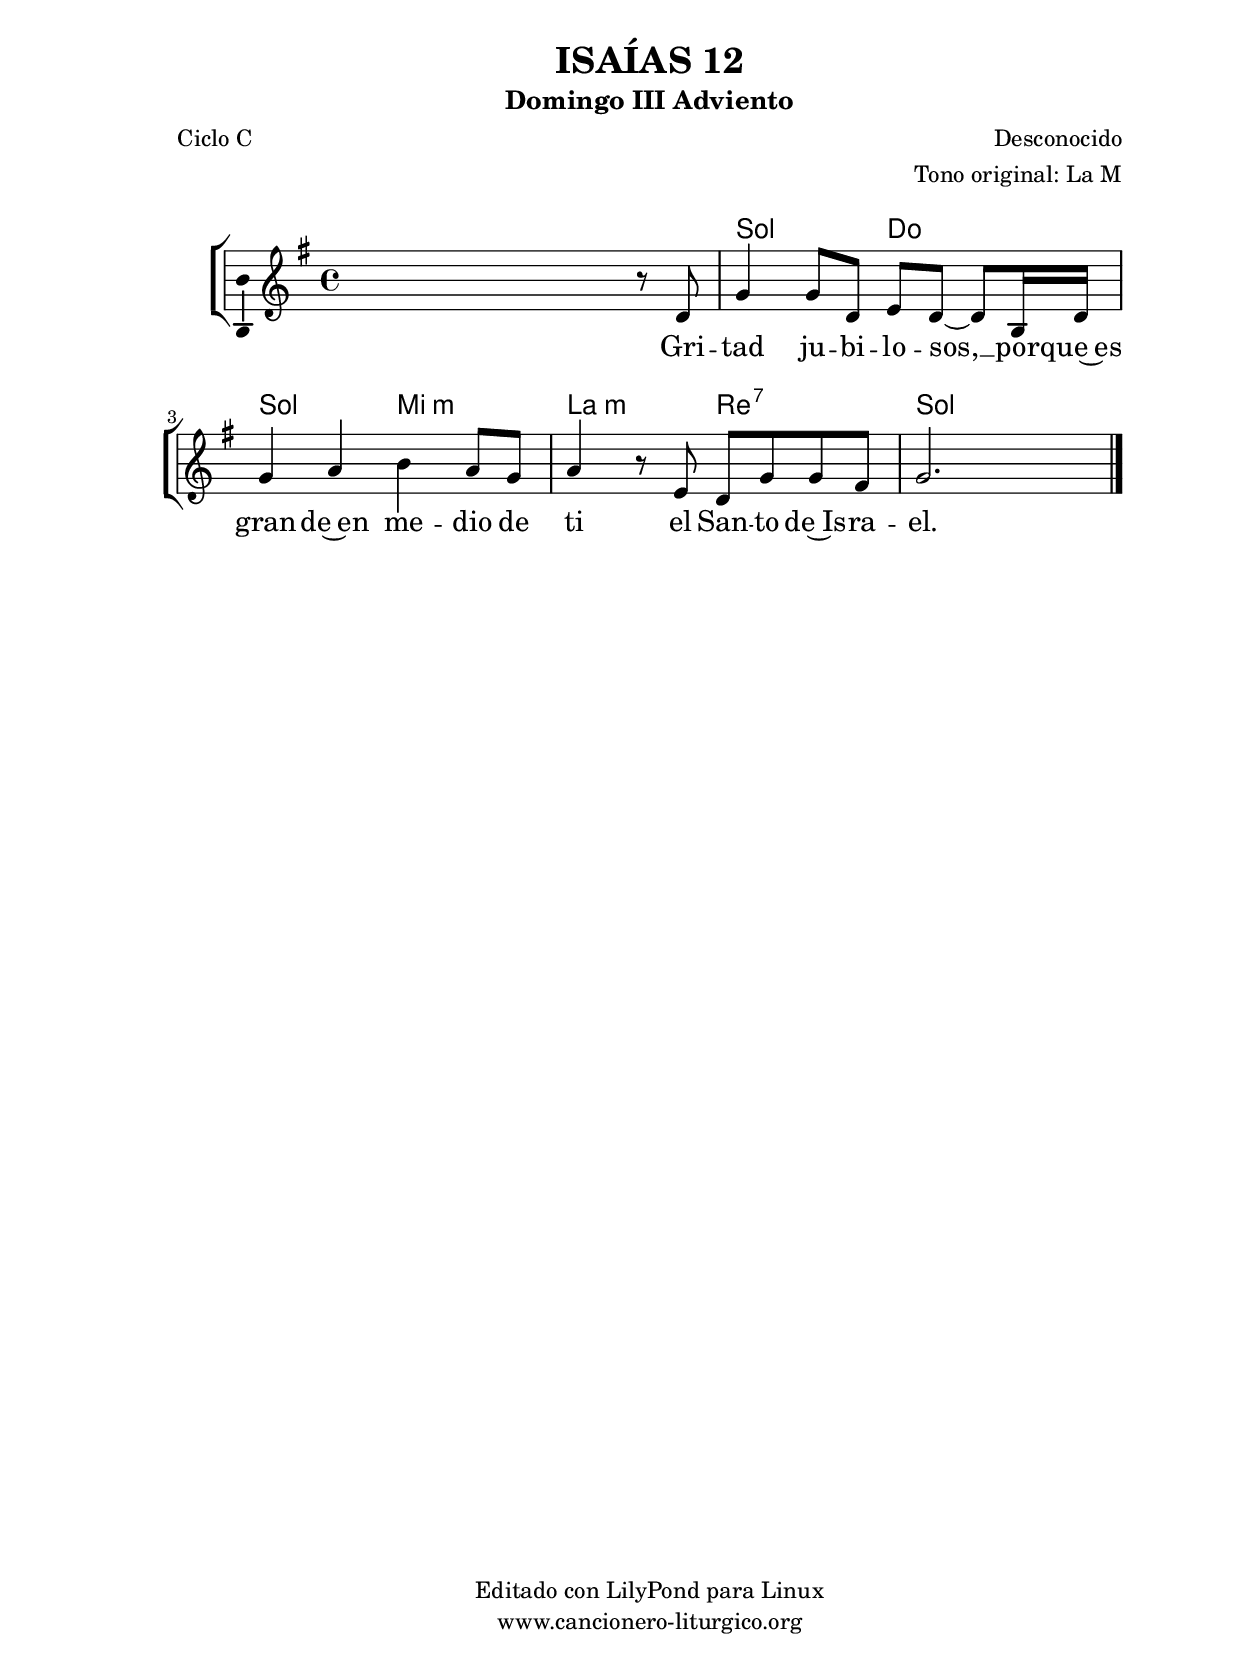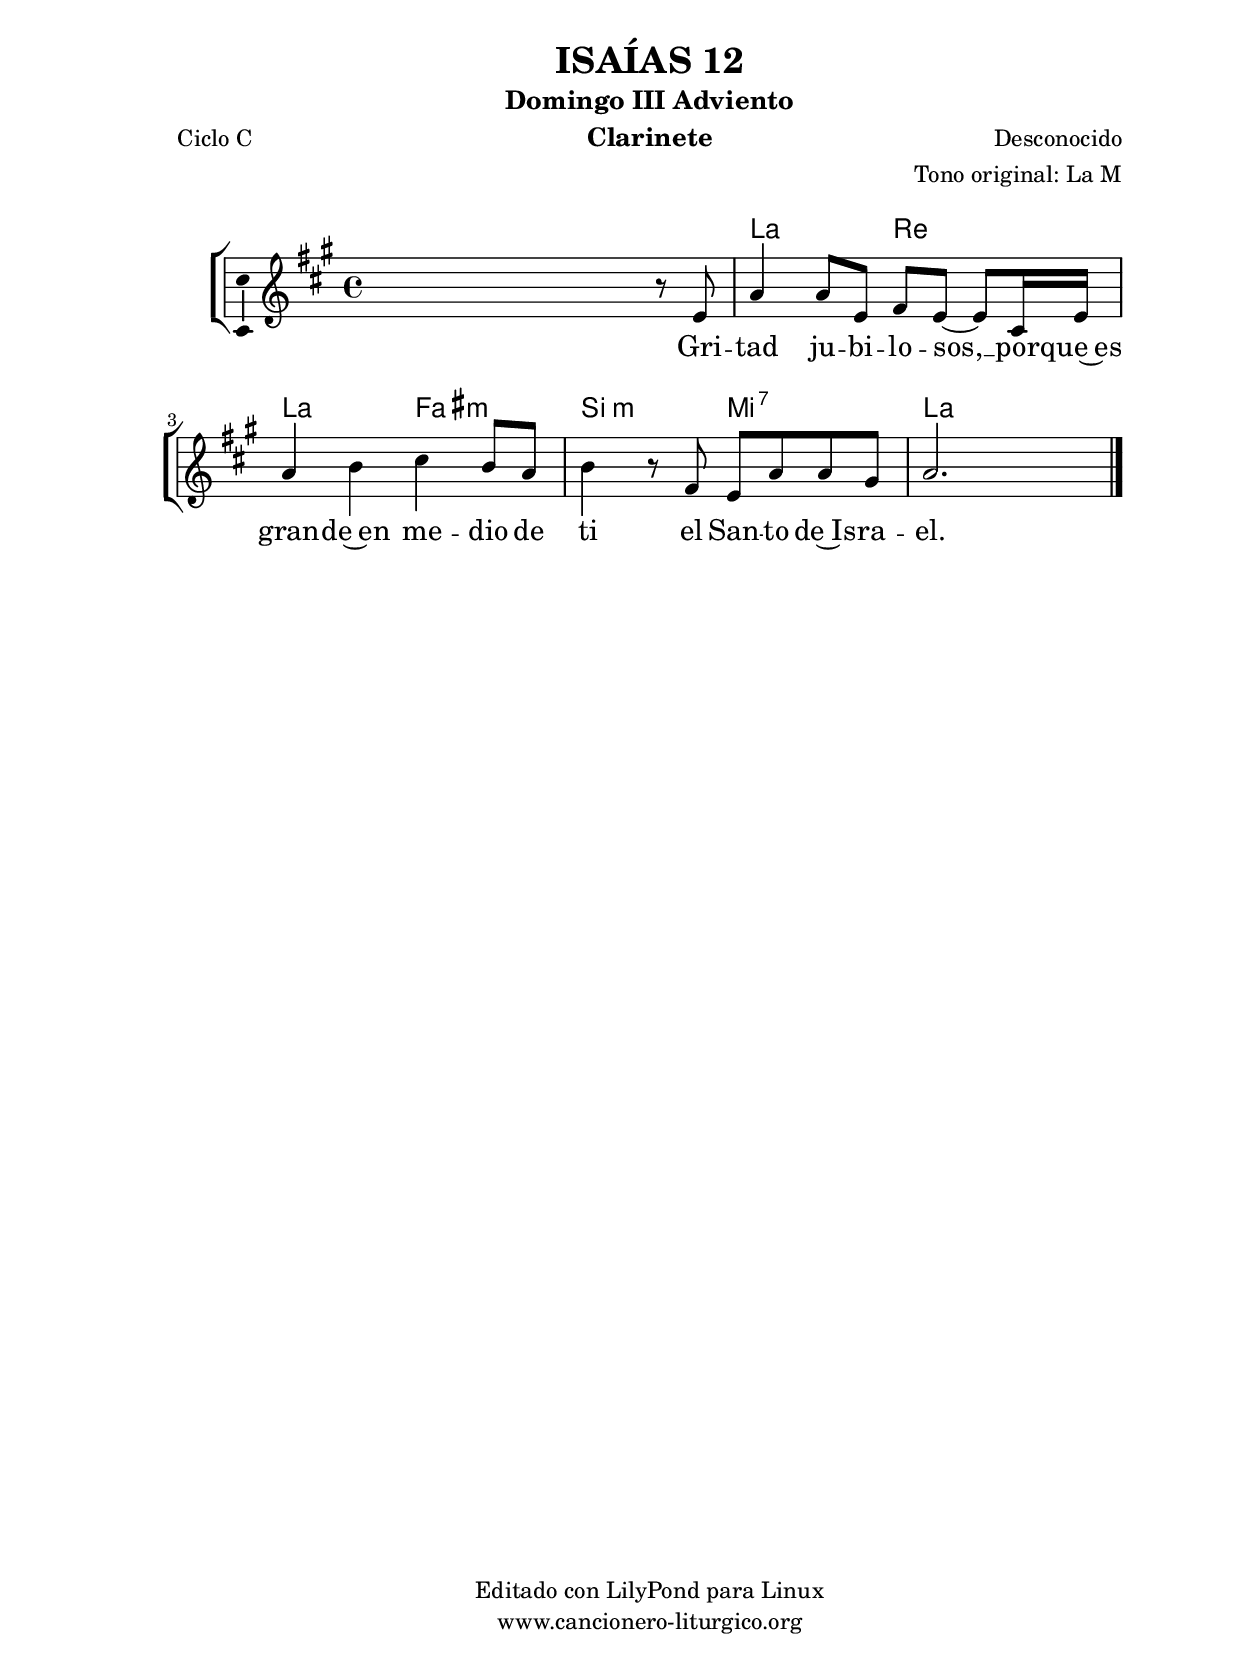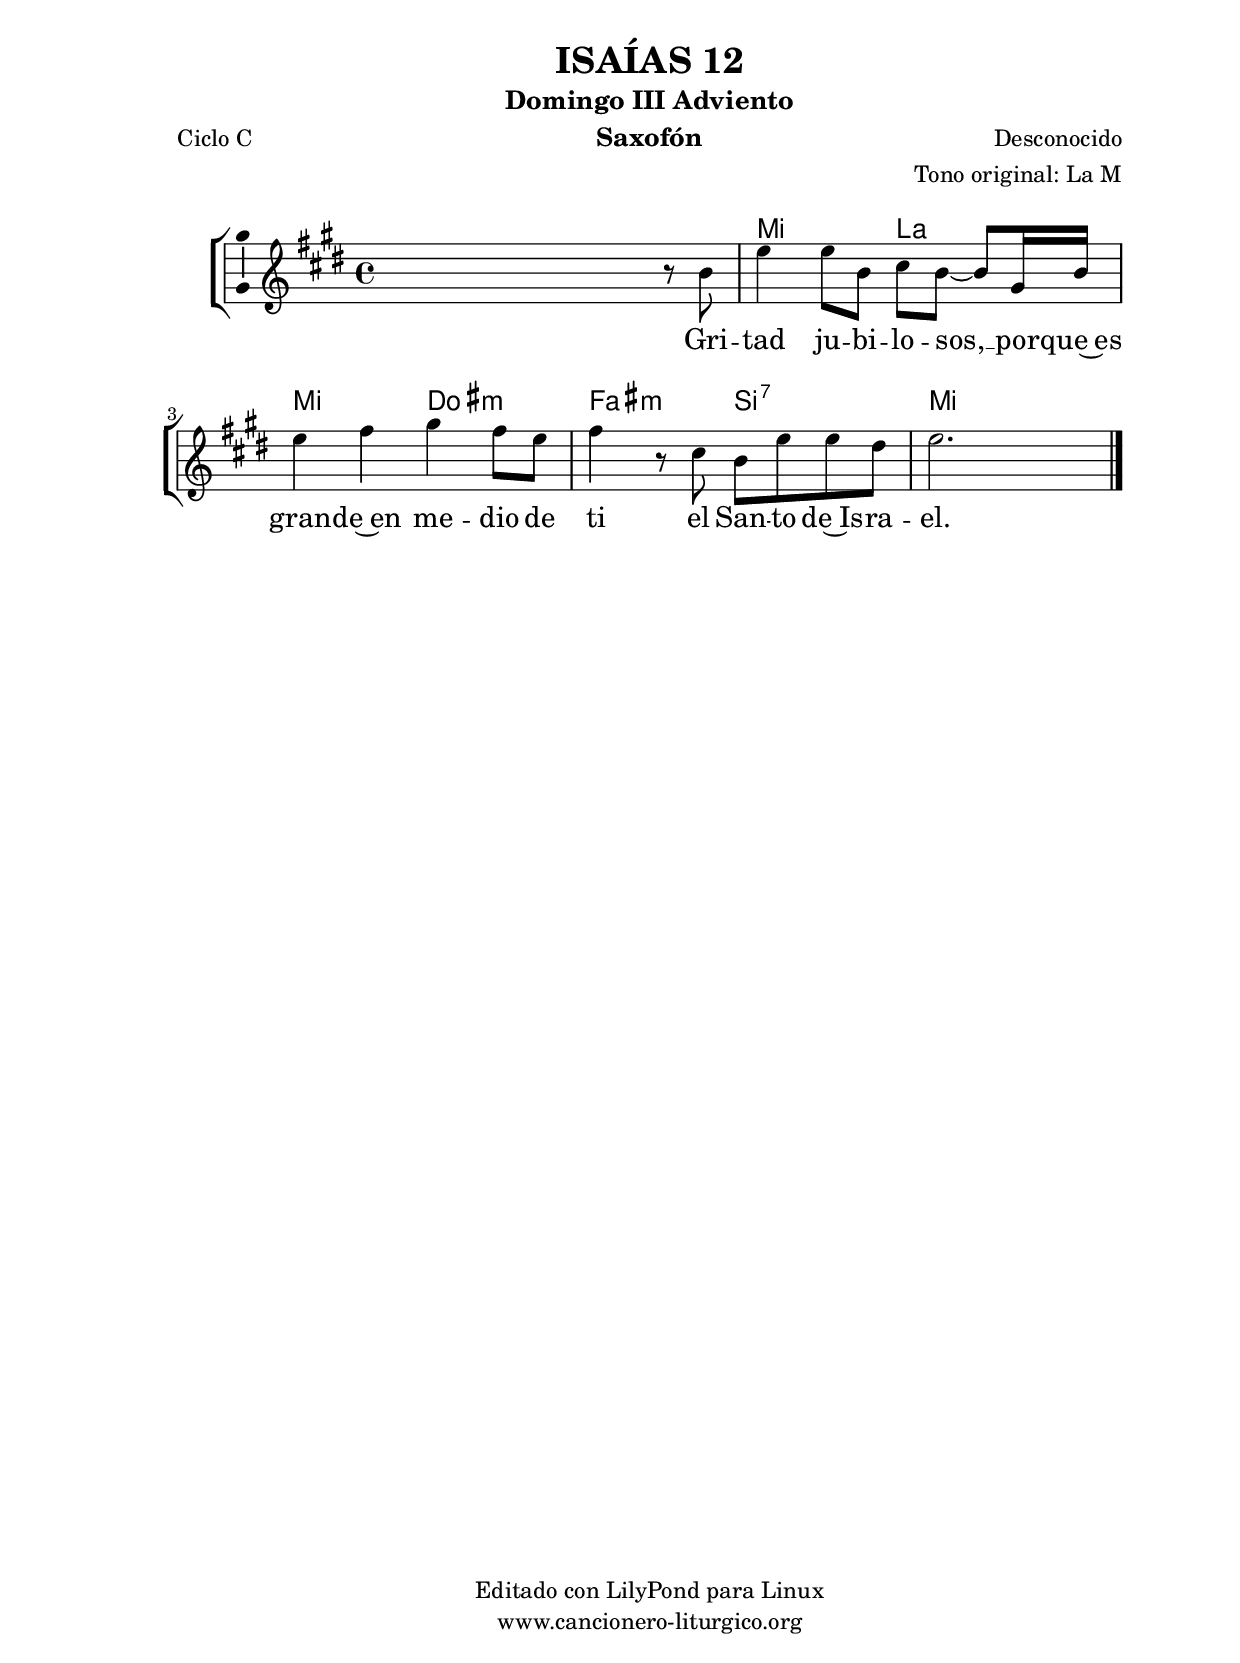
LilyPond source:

%
%para convertir .midi en .wav:
%timidity filename.midi -Ow -o finename.wav
%
%
%Para convertir de .wav a .mp3:
%lame -h -m j filename.wav
%
%
%para escuchar el midi:
%timidity nombrefichero.midi
%


%versión de lilypond para la que se ha escrito esta partitura:
\version "2.16.0"

	%Tamaño papel
	#(set-default-paper-size "a4")
	%Tamaño partitura
	#(set-global-staff-size 20)
	%No responde al pulsar sobre una nota
	#(ly:set-option 'point-and-click #f)

%parámetros del encabezamiento:
\header {
	title = "ISAÍAS 12"
	subtitle = "Domingo III Adviento"
	composer = "Desconocido"
	poet = "Ciclo C"
	meter = ""
	arranger = "Tono original: La M"
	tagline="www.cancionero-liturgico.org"
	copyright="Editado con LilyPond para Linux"
	}

%parámetros asociados al papel:
\paper  {
	oddHeaderMarkup = \markup {\fill-line { \on-the-fly #not-first-page \fromproperty #'header:title \on-the-fly #not-first-page \fromproperty #'header:composer }}
	evenHeaderMarkup = \markup {\fill-line { \fromproperty #'header:composer \fromproperty #'header:title }}
	#(set-paper-size "a4")
	print-page-number = ##f
	first-page-number = 1
	print-first-page-number = ##f
%	head-separation = 3.0 \cm
	top-margin = 2.0 \cm
	bottom-margin = 0.5\cm
%%%	bottom-margin = -1.0\cm
	left-margin = 3.0 \cm
	line-width = 16.0 \cm 
	indent = 8\mm
	interscoreline = 2.\mm
	between-system-space = 15\mm
%	para que las partituras no llenen la hoja:
	ragged-bottom = ##t
%	idem para la última hoja:
	ragged-last-bottom = ##f
%	para que las partituras llenen el ancho del papel:
	ragged-last = ##f
	after-title-space = 2.5 \cm
%page-count=1
%system-count=8

	%Flexible Vertical Spacing
%	markup-markup-spacing =
%	#'((basic-distance . 15) (minimum-distance . 15) (padding . 3))
	markup-system-spacing =
	#'((basic-distance . 15) (minimum-distance . 15) (padding . 3))
	system-system-spacing =
	#'((basic-distance . 15) (minimum-distance . 15) (padding . 3))
	score-system-spacing =
	#'((basic-distance . 15) (minimum-distance . 15) (padding . 5))
%	top-system-spacing = % header
%	#'((basic-distance . 8) (minimum-distance . 0) (padding . 3))
%	top-markup-spacing =
%	#'((basic-distance . 20) (minimum-distance . 20) (padding . 3))
	last-bottom-spacing = % footer
	#'((basic-distance . 5) (minimum-distance . 5) (padding . 3))
%	score-markup-spacing =
%	#'((basic-distance . 16) (minimum-distance . 13) (padding . 3))

	}


%parámetros que afectan a toda la partitura:
global =  {
	%clave de sol (G):
	\clef G
	%armadura:
	\transpose a g
	\key a \major
	\tempo 4=100
	\set Score.tempoHideNote = ##t
	}


acordes = {
	\italianChords
	\chordmode {
	\transpose a g
{
s1
a2 d a fis:m b:m e:7 a s
	}
	}
}


melodia = 
	\transpose a g
{
	\relative c'{
	\time 4/4

s2 s4 r8 e8
a4 a8 e fis e~e cis16 e
a4 b cis b8 a
b4 r8 fis8 e a a gis
a2. s4

	\bar "|."
	}
	}


texto = \lyricmode {
Gri -- tad ju -- bi -- lo -- sos, __
por -- que~es gran -- de~en me -- dio de ti el San -- to de~Is -- ra -- el.
	}


acordesStaff = \context ChordNames = acordesStaff <<
	\set chordChanges = ##t
	\acordes
	>>


vozStaff = \context Voice = vozStaff
\with {\consists "Ambitus_engraver"}
<<
%	\set Staff.instrumentName = ""
%	\set Staff.shortInstrumentName = ""
%	\set Staff.midiInstrument = #"clarinet"
%	\set Staff.midiInstrument = #"cello"
%	\set Staff.midiInstrument = #"flute"
	\set Staff.midiInstrument = #"electric guitar (jazz)"
%	\set Staff.midiInstrument = #"english horn"
%	\set Staff.midiInstrument = #"violin"
%	\set Staff.midiInstrument = #"glockenspiel"
	\set Staff.midiMinimumVolume = #0.7
	\set Staff.midiMaximumVolume = #0.9
	\global
	\melodia
	>>


textoStaff = \context Lyrics = textoStaff <<
	\lyricsto vozStaff \texto
	>>

\book {
	\score {
		\context ChoirStaff {
			\override StaffGroup.SystemStartBracket #'collapse-height = #1
			\override Score.SystemStartBar #'collapse-height = #1
			<<
			\acordesStaff
			\vozStaff
			\textoStaff
			>>
			}
		\layout {
	    		\context {
				\Lyrics
				\override LyricText #'font-size = #2
				}
	   		 \context {
				\Score
				%fontSize = #3
				\override StaffSymbol #'staff-space = #(magstep +3)
				%\override Beam #'thickness = #0.55
				%\override SpacingSpanner #'spacing-increment = #1.0
				%\override Slur #'height-limit = #1.5
				}
			}
		}
	\score {
		\unfoldRepeats
		\context ChoirStaff {
			<<
			\acordesStaff
			\vozStaff
			>>
			}
		\midi {
	  		\context {
	  			\Score
				tempoWholesPerMinute = #(ly:make-moment 70 4)
				}
			}
		}
	}

%Partitura para clarinete
#(define output-suffix "C")
\book {
	\header{
		instrument = "Clarinete"
		}
	\score {
		\context ChoirStaff {
			\override StaffGroup.SystemStartBracket #'collapse-height = #1
			\override Score.SystemStartBar #'collapse-height = #1
\transpose c d
			<<
			\acordesStaff
			\vozStaff
			\textoStaff
			>>
			}
		\layout {
	    		\context {
				\Lyrics
				\override LyricText #'font-size = #2
				}
	   		 \context {
				\Score
				%fontSize = #3
				\override StaffSymbol #'staff-space = #(magstep +3)
				%\override Beam #'thickness = #0.55
				%\override SpacingSpanner #'spacing-increment = #1.0
				%\override Slur #'height-limit = #1.5
				}
			}
		}
	}

%Partitura para saxofón
#(define output-suffix "S")
\book {
	\header{
		instrument = "Saxofón"
		}
	\score {
		\context ChoirStaff {
			\override StaffGroup.SystemStartBracket #'collapse-height = #1
			\override Score.SystemStartBar #'collapse-height = #1
\transpose c a
			<<
			\acordesStaff
			\vozStaff
			\textoStaff
			>>
			}
		\layout {
	    		\context {
				\Lyrics
				\override LyricText #'font-size = #2
				}
	   		 \context {
				\Score
				%fontSize = #3
				\override StaffSymbol #'staff-space = #(magstep +3)
				%\override Beam #'thickness = #0.55
				%\override SpacingSpanner #'spacing-increment = #1.0
				%\override Slur #'height-limit = #1.5
				}
			}
		}
	}

